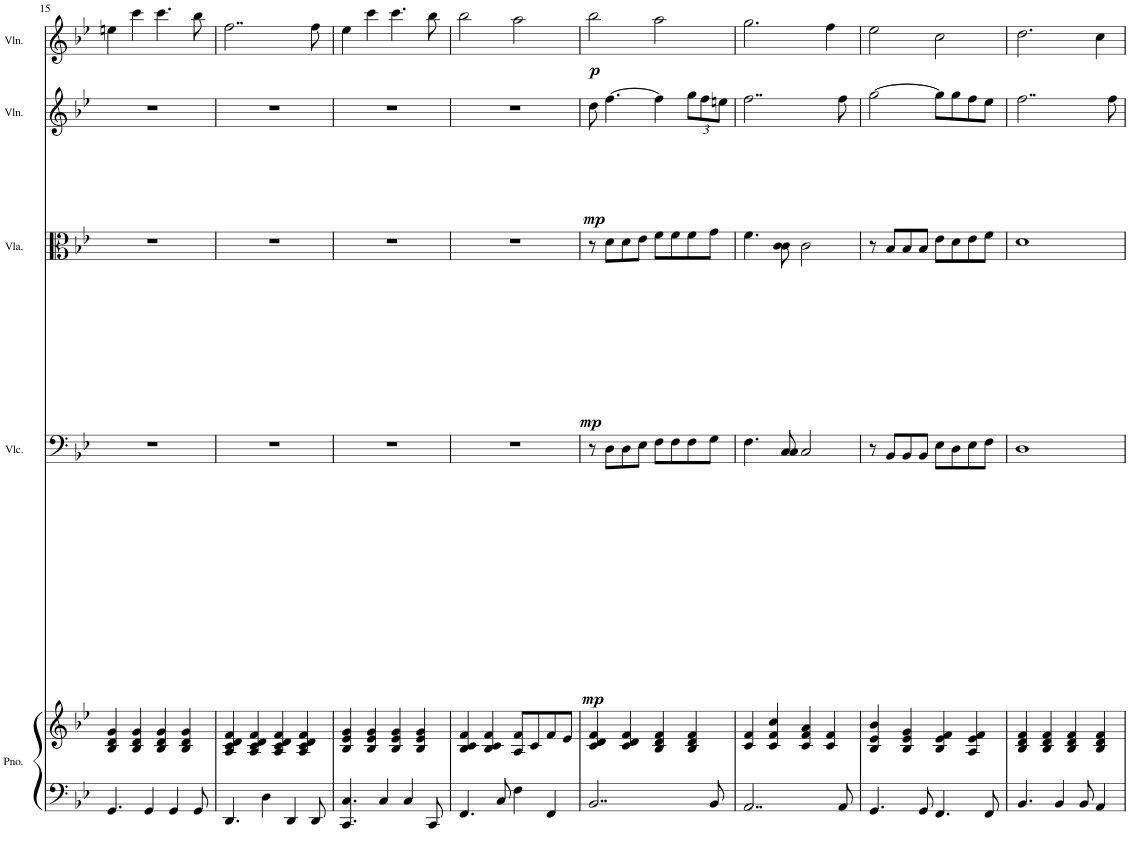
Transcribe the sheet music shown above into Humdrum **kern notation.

**kern	**kern	**kern	**dynam	**kern	**dynam	**kern	**dynam	**kern	**dynam
*part5	*part5	*part4	*part4	*part3	*part3	*part2	*part2	*part1	*part1
*staff6	*staff5	*staff4	*staff4	*staff3	*staff3	*staff2	*staff2	*staff1	*staff1
*I"Piano	*	*I"Violoncello	*	*I"Viola	*	*I"Violin	*	*I"Violin	*
*I'Pno.	*	*I'Vlc.	*	*I'Vla.	*	*I'Vln.	*	*I'Vln.	*
!!LO:PB:g=z
*clefF4	*clefG2	*clefF4	*	*clefC3	*	*clefG2	*	*clefG2	*
*k[b-e-]	*k[b-e-]	*k[b-e-]	*	*k[b-e-]	*	*k[b-e-]	*	*k[b-e-]	*
*M4/4	*M4/4	*M4/4	*	*M4/4	*	*M4/4	*	*M4/4	*
=15	=15	=15	=15	=15	=15	=15	=15	=15	=15
4.GG/	4B-/ 4d/ 4g/	1r	.	1r	.	1r	.	4een\	.
.	4B-/ 4d/ 4g/	.	.	.	.	.	.	4ccc\	.
4GG/	.	.	.	.	.	.	.	.	.
.	4B-/ 4d/ 4g/	.	.	.	.	.	.	4.ccc\	.
4GG/	.	.	.	.	.	.	.	.	.
.	4B-/ 4d/ 4g/	.	.	.	.	.	.	.	.
8GG/	.	.	.	.	.	.	.	8bb-\	.
=16	=16	=16	=16	=16	=16	=16	=16	=16	=16
4.DD/	4A/ 4c/ 4d/ 4f/	1r	.	1r	.	1r	.	2..ff\	.
.	4A/ 4c/ 4d/ 4f/	.	.	.	.	.	.	.	.
4D\	.	.	.	.	.	.	.	.	.
.	4A/ 4c/ 4d/ 4f/	.	.	.	.	.	.	.	.
4DD/	.	.	.	.	.	.	.	.	.
.	4A/ 4c/ 4d/ 4f/	.	.	.	.	.	.	.	.
8DD/	.	.	.	.	.	.	.	8ff\	.
=17	=17	=17	=17	=17	=17	=17	=17	=17	=17
4.CC/ 4.C/	4B-/ 4e-/ 4g/	1r	.	1r	.	1r	.	4ee-\	.
.	4B-/ 4e-/ 4g/	.	.	.	.	.	.	4ccc\	.
4C/	.	.	.	.	.	.	.	.	.
.	4B-/ 4e-/ 4g/	.	.	.	.	.	.	4.ccc\	.
4C/	.	.	.	.	.	.	.	.	.
.	4B-/ 4e-/ 4g/	.	.	.	.	.	.	.	.
8CC/	.	.	.	.	.	.	.	8bb-\	.
=18	=18	=18	=18	=18	=18	=18	=18	=18	=18
4.FF/	4B-/ 4c/ 4f/	1r	.	1r	.	1r	.	2bb-\	.
.	4B-/ 4c/ 4f/	.	.	.	.	.	.	.	.
8C/	.	.	.	.	.	.	.	.	.
4F\	8A/ 8f/L	.	.	.	.	.	.	2aa\	.
.	8c/	.	.	.	.	.	.	.	.
4FF/	8f/	.	.	.	.	.	.	.	.
.	8e-/J	.	.	.	.	.	.	.	.
=19	=19	=19	=19	=19	=19	=19	=19	=19	=19
!	!	!	!LO:DY:b	!	!LO:DY:b	!	!LO:DY:b	!	!LO:DY:b
2..BB-/	4c/ 4d/ 4f/	8r	mp	8r	mp	8dd\	mp	2bb-\	p
.	.	8D\L	.	8d\L	.	[4.ff\	.	.	.
.	4c/ 4d/ 4f/	8D\	.	8d\	.	.	.	.	.
.	.	8E-\J	.	8e-\J	.	.	.	.	.
.	4B-/ 4d/ 4f/	8F\L	.	8f\L	.	4ff\]	.	2aa\	.
.	.	8F\	.	8f\	.	.	.	.	.
*	*	*	*	*	*	*Xbrackettup	*	*	*
.	4B-/ 4d/ 4f/	8F\	.	8f\	.	12gg\L	.	.	.
.	.	.	.	.	.	12ff\	.	.	.
8BB-/	.	8G\J	.	8g\J	.	.	.	.	.
.	.	.	.	.	.	12een\J	.	.	.
=20	=20	=20	=20	=20	=20	=20	=20	=20	=20
2..AA/	4c/ 4f/	4.F\	.	4.f\	.	2..ff\	.	2.gg\	.
.	4c/ 4f/ 4cc/	.	.	.	.	.	.	.	.
.	.	8C/ 8C/	.	8c\ 8c\	.	.	.	.	.
.	4c/ 4f/ 4a/	2C/	.	2c\	.	.	.	.	.
.	4c/ 4f/	.	.	.	.	.	.	4ff\	.
8AA/	.	.	.	.	.	8ff\	.	.	.
=21	=21	=21	=21	=21	=21	=21	=21	=21	=21
4.GG/	4B-/ 4e-/ 4b-/	8r	.	8r	.	[2gg\	.	2ee-\	.
.	.	8BB-/L	.	8B-/L	.	.	.	.	.
.	4B-/ 4e-/ 4g/	8BB-/	.	8B-/	.	.	.	.	.
8GG/	.	8BB-/J	.	8B-/J	.	.	.	.	.
4.FF/	4B-/ 4e-/ 4f/	8E-\L	.	8e-\L	.	8gg\L]	.	2cc\	.
.	.	8D\	.	8d\	.	8gg\	.	.	.
.	4A/ 4e-/ 4f/	8E-\	.	8e-\	.	8ff\	.	.	.
8FF/	.	8F\J	.	8f\J	.	8ee-\J	.	.	.
=22	=22	=22	=22	=22	=22	=22	=22	=22	=22
4.BB-/	4B-/ 4d/ 4f/	1D	.	1d	.	2..ff\	.	2.dd\	.
.	4B-/ 4d/ 4f/	.	.	.	.	.	.	.	.
4BB-/	.	.	.	.	.	.	.	.	.
.	4B-/ 4d/ 4f/	.	.	.	.	.	.	.	.
8BB-/	.	.	.	.	.	.	.	.	.
4AA/	4B-/ 4d/ 4f/	.	.	.	.	.	.	4cc\	.
.	.	.	.	.	.	8ff\	.	.	.
=	=	=	=	=	=	=	=	=	=
*-	*-	*-	*-	*-	*-	*-	*-	*-	*-
